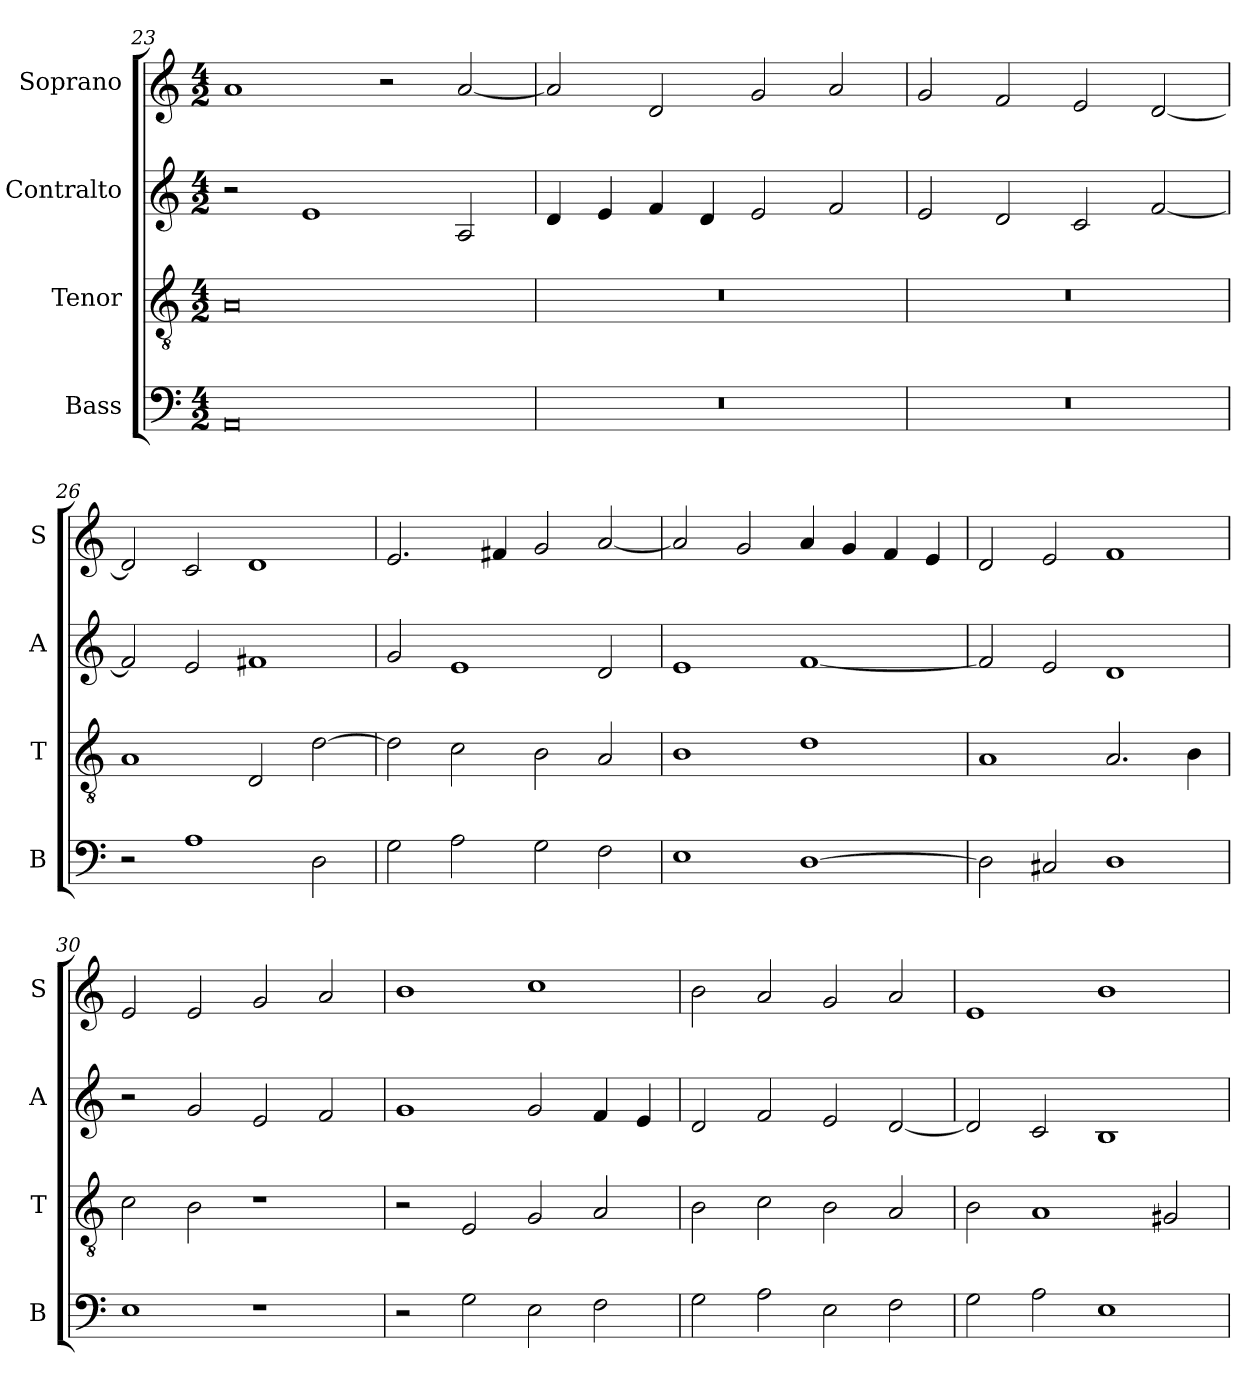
**kern	**kern	**kern	**kern
*part4	*part3	*part2	*part1
*staff4	*staff3	*staff2	*staff1
*I"Bass	*I"Tenor	*I"Contralto	*I"Soprano
*I'B	*I'T	*I'A	*I'S
*clefF4	*clefGv2	*clefG2	*clefG2
*k[]	*k[]	*k[]	*k[]
*M4/2	*M4/2	*M4/2	*M4/2
=23	=23	=23	=23
0AA	0A	2r	1a
.	.	1e	.
.	.	.	2r
.	.	2A	[2a
=24	=24	=24	=24
0r	0r	4d	2a]
.	.	4e	.
.	.	4f	2d
.	.	4d	.
.	.	2e	2g
.	.	2f	2a
=25	=25	=25	=25
0r	0r	2e	2g
.	.	2d	2f
.	.	2c	2e
.	.	[2f	[2d
=26	=26	=26	=26
2r	1A	2f]	2d]
1A	.	2e	2c
.	2D	1f#X	1d
2D	[2d	.	.
=27	=27	=27	=27
2G	2d]	2g	2.e
2A	2c	1e	.
.	.	.	4f#X
2G	2B	.	2g
2F	2A	2d	[2a
=28	=28	=28	=28
1E	1B	1e	2a]
.	.	.	2g
[1D	1d	[1f	4a
.	.	.	4g
.	.	.	4f
.	.	.	4e
=29	=29	=29	=29
2D]	1A	2f]	2d
2C#X	.	2e	2e
1D	2.A	1d	1f
.	4B	.	.
=30	=30	=30	=30
1E	2c	2r	2e
.	2B	2g	2e
1r	1r	2e	2g
.	.	2f	2a
=31	=31	=31	=31
2r	2r	1g	1b
2G	2E	.	.
2E	2G	2g	1cc
2F	2A	4f	.
.	.	4e	.
=32	=32	=32	=32
2G	2B	2d	2b
2A	2c	2f	2a
2E	2B	2e	2g
2F	2A	[2d	2a
=33	=33	=33	=33
2G	2B	2d]	1e
2A	1A	2c	.
1E	.	1B	1b
.	2G#X	.	.
=	=	=	=
*-	*-	*-	*-
